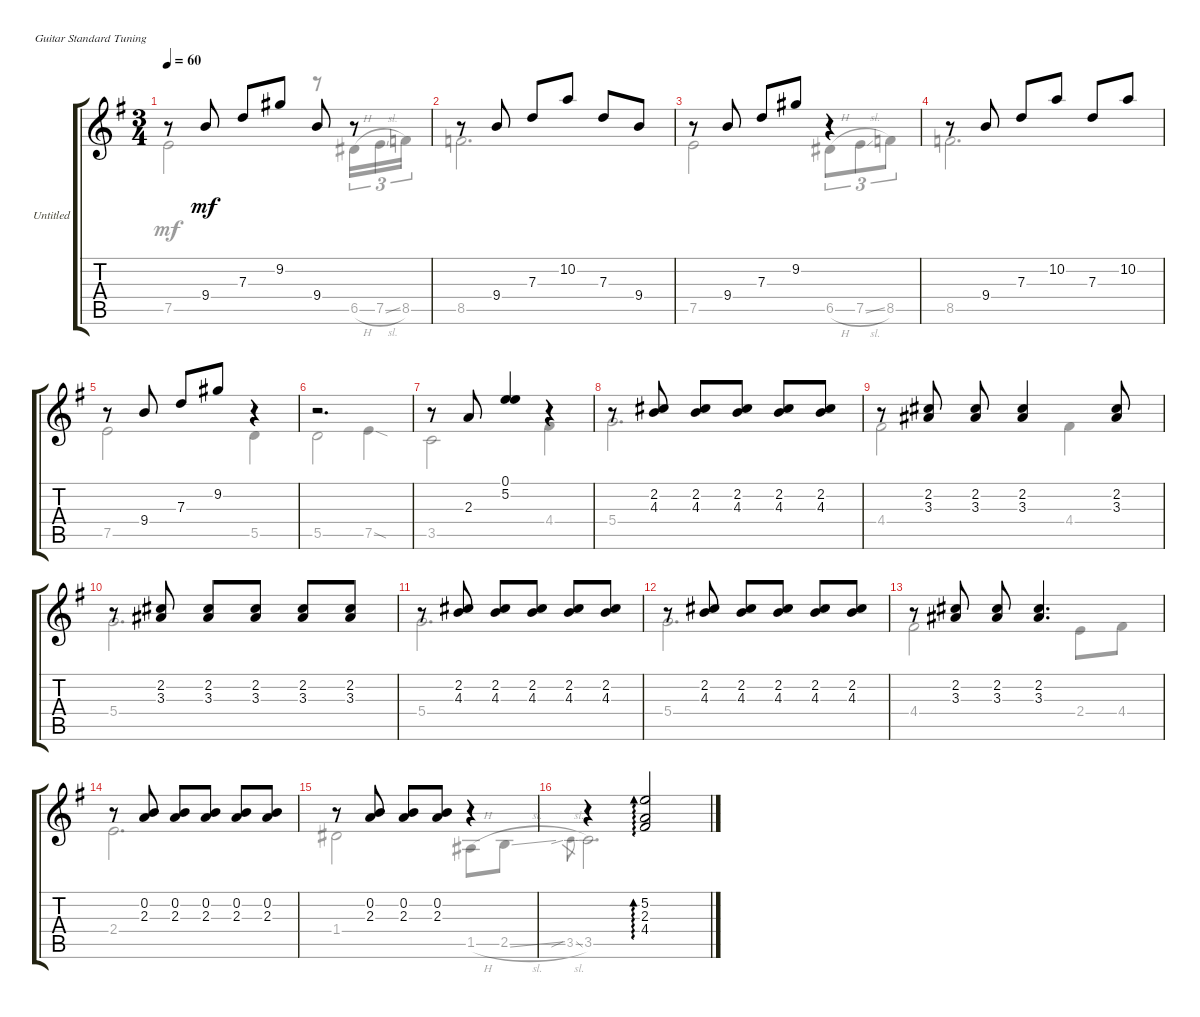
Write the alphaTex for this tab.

\bracketExtendMode groupsimilarinstruments
\firstSystemTrackNameOrientation horizontal
\otherSystemsTrackNameOrientation horizontal
\track ("Untitled" "Untitled") {instrument acousticguitarnylon}
\staff {score tabs}
\tuning (E4 B3 G3 D3 A2 E2)
\voice
\ts (3 4)
\tempo 60
\clef g2
\ks eminor
r.8{dy mf} 9.4.8 7.3.8 9.2.8 9.4.8 r.8 |
r.8 9.4.8 7.3.8 10.2.8 7.3.8 9.4.8 |
r.8 9.4.8 7.3.8 9.2.8 r.4 |
r.8 9.4.8 7.3.8 10.2.8 7.3.8 10.2.8 |
r.8 9.4.8 7.3.8 9.2.8 r.4 |
r.2{d} |
r.8 2.3.8 (0.1 5.2).4 r.4 |
r.8 (2.2 4.3).8 (2.2 4.3).8 (2.2 4.3).8 (2.2 4.3).8 (2.2 4.3).8 |
r.8 (2.2 3.3).8 (2.2 3.3).8 (2.2 3.3).4 (2.2 3.3).8 |
r.8 (2.2 3.3).8 (2.2 3.3).8 (2.2 3.3).8 (2.2 3.3).8 (2.2 3.3).8 |
r.8 (2.2 4.3).8 (2.2 4.3).8 (2.2 4.3).8 (2.2 4.3).8 (2.2 4.3).8 |
r.8 (2.2 4.3).8 (2.2 4.3).8 (2.2 4.3).8 (2.2 4.3).8 (2.2 4.3).8 |
r.8 (2.2 3.3).8 (2.2 3.3).8 (2.2 3.3).4{d} |
r.8 (0.2 2.3).8 (0.2 2.3).8 (0.2 2.3).8 (0.2 2.3).8 (0.2 2.3).8 |
r.8 (0.2 2.3).8 (0.2 2.3).8 (0.2 2.3).8 r.4 |
r.4 (5.2 2.3 4.4).2{ad 0}
\voice
\clef g2
\ottava regular
\simile none
\ks eminor
7.5.2{dy mf} r.8 6.5{h}.16{tu (3 2)} 7.5{sl}.16{tu (3 2)} 8.5.16{tu (3 2)} |
8.5.2{d} |
7.5.2 6.5{h}.8{tu (3 2)} 7.5{sl}.8{tu (3 2)} 8.5.8{tu (3 2)} |
8.5.2{d} |
7.5.2 5.5.4 |
5.5.2 7.5{sod}.4 |
3.5.2 4.4.4 |
5.4.2{d} |
4.4.2 4.4.4 |
5.4.2{d} |
5.4.2{d} |
5.4.2{d} |
4.4.2 2.4.8 4.4.8 |
2.4.2{d} |
1.4.2 1.5{h}.8 2.5{sl}.8 |
3.5{sib sl}.8{gr} 3.5.2{d}
